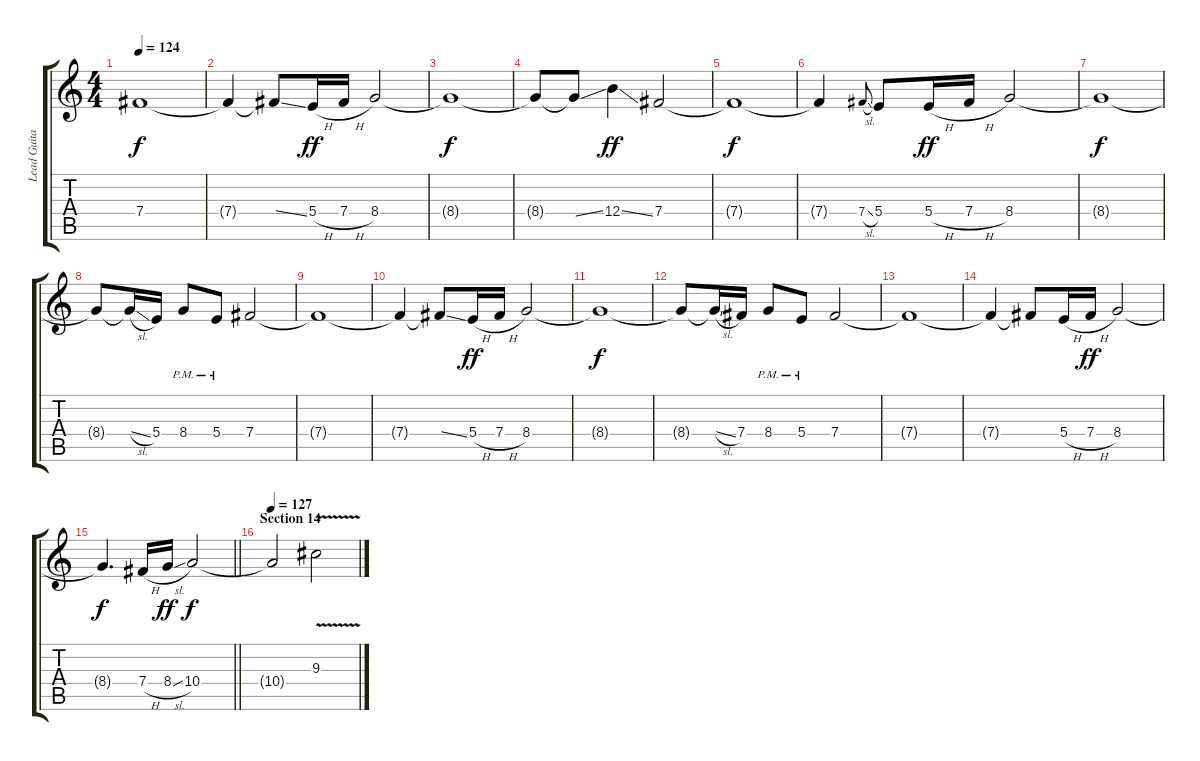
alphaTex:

\track ("Lead Guitar Delay Repeats (Ignore Me)" "Lead Guita") {instrument overdrivenguitar}
\staff {score tabs}
\tuning (Db4 Ab3 E3 B2 Gb2 Db2) {hide}
\ts (4 4)
\tempo 124
\clef g2
\ks c
7.4{t}.1{dy f} |
7.4{t}.4 7.4{ss t}.8 5.4{h}.16{dy ff} 7.4{h}.16 8.4.2 |
8.4{t}.1{dy f} |
8.4{t}.8 8.4{ss t}.8 12.4{ss}.4{dy ff} 7.4.2 |
7.4{t}.1{dy f} |
7.4{t}.4 7.4{sl}.8{gr onbeat} 5.4.8 5.4{h}.16{dy ff} 7.4{h}.16 8.4.2 |
8.4{t}.1{dy f} |
8.4{t}.8 8.4{sl t}.16 5.4.16 8.4{pm}.8 5.4{pm}.8 7.4.2 |
7.4{t}.1 |
7.4{t}.4 7.4{ss t}.8 5.4{h}.16{dy ff} 7.4{h}.16 8.4.2 |
8.4{t}.1{dy f} |
8.4{t}.8 8.4{sl t}.16 7.4.16 8.4{pm}.8 5.4{pm}.8 7.4.2 |
7.4{t}.1 |
7.4{t}.4 7.4{t}.8 5.4{h}.16 7.4{h}.16{dy ff} 8.4.2 |
\barLineRight lightlight
8.4{t}.4{d dy f} 7.4{h}.16 8.4{sl}.16{dy ff} 10.4.2{dy f} |
\section ("" "Section 14")
\tempo 127
10.4{t}.2 9.3{v}.2
